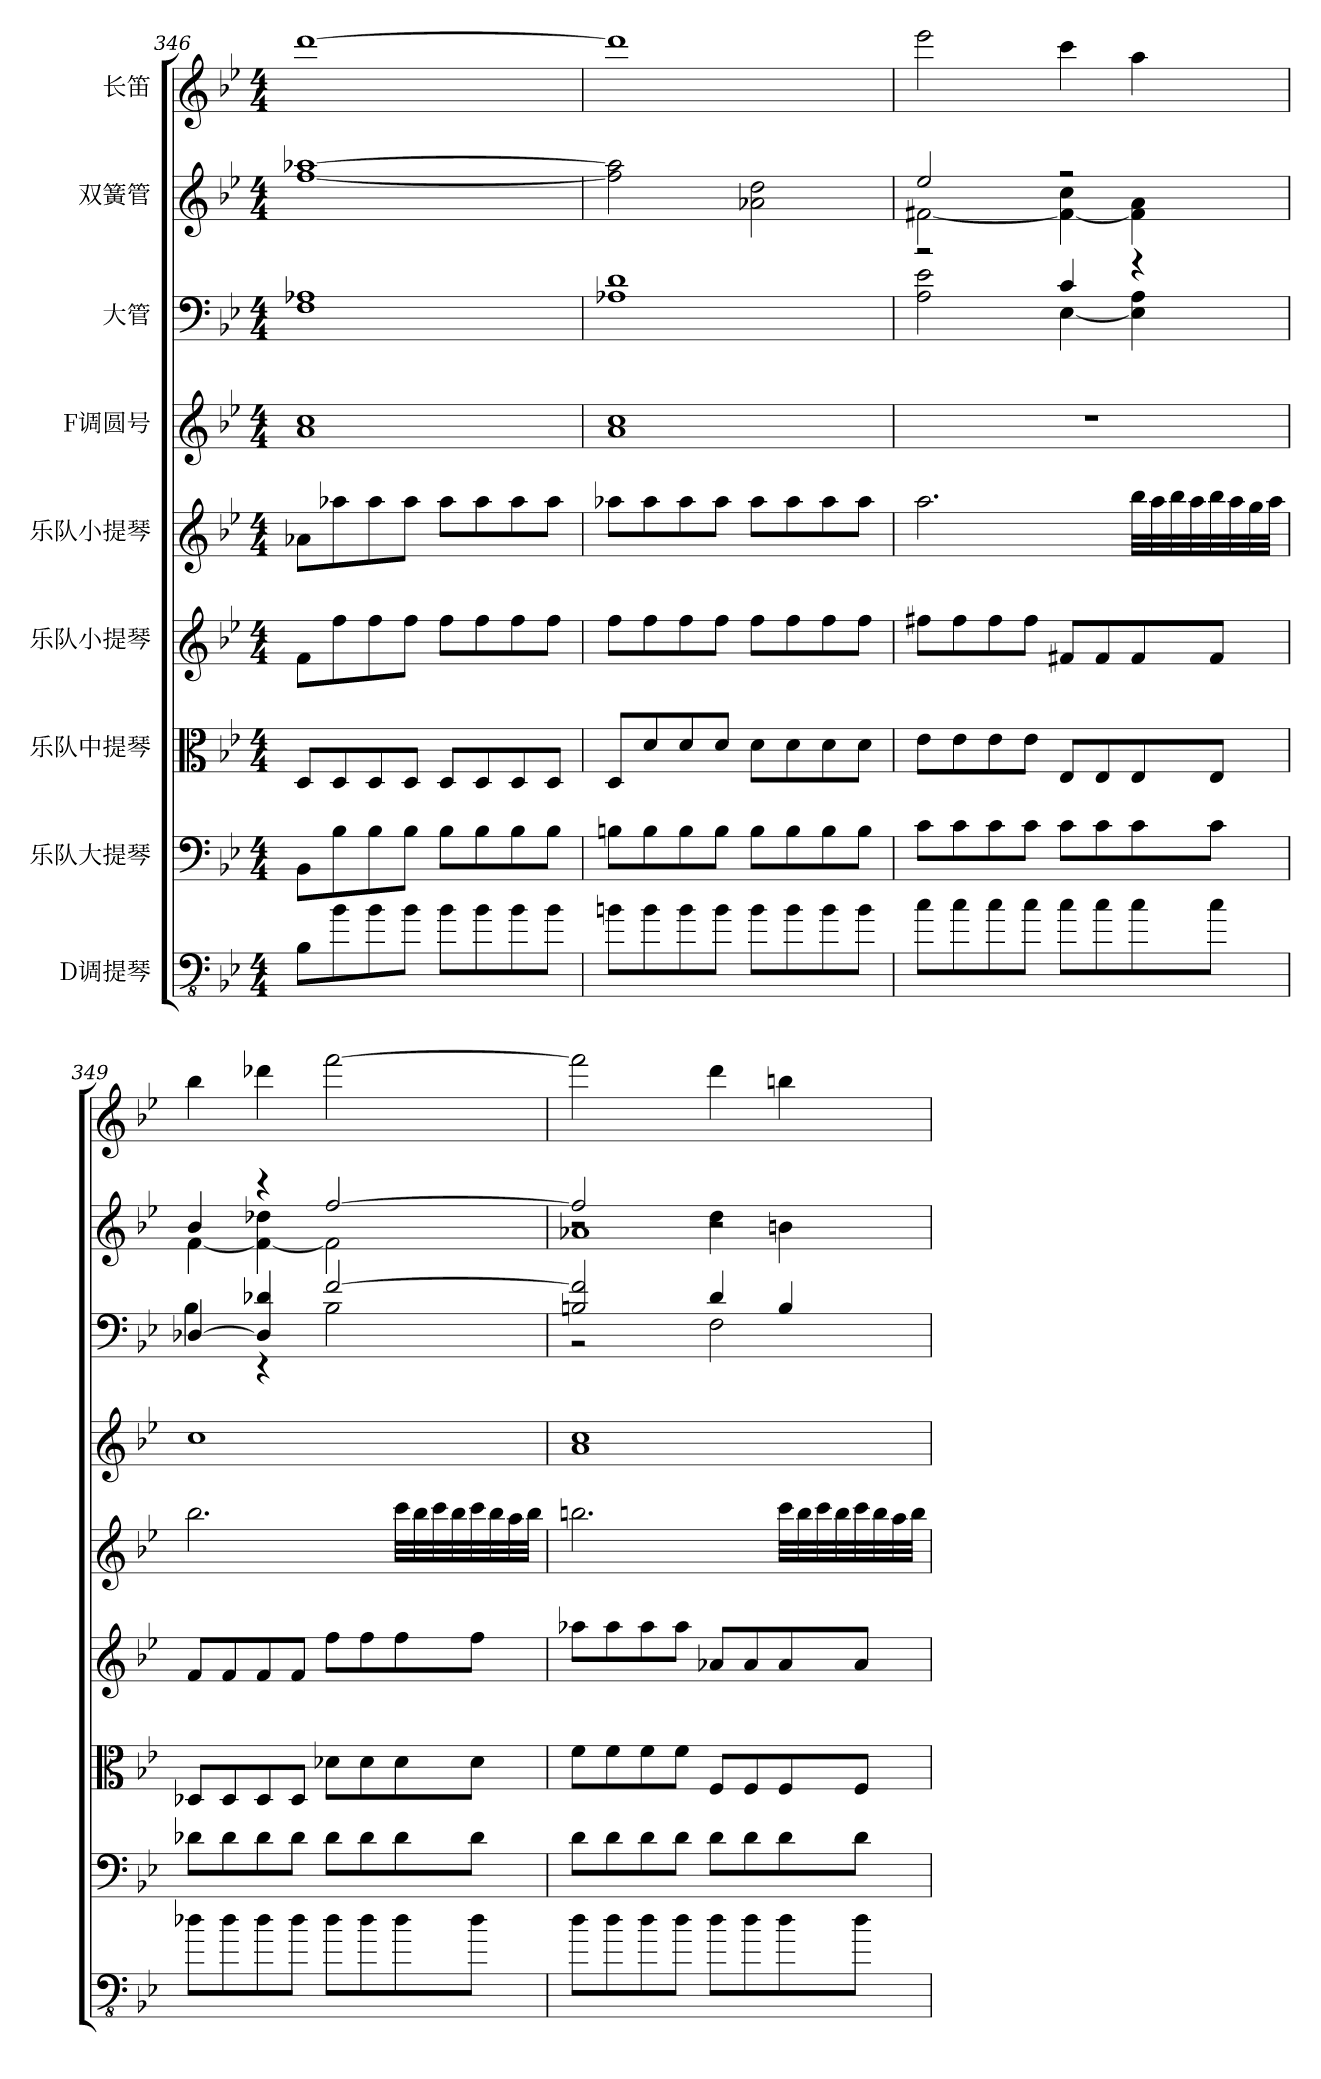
**kern	**kern	**kern	**kern	**kern	**kern	**kern	**kern	**kern
*part9	*part8	*part7	*part6	*part5	*part4	*part3	*part2	*part1
*staff9	*staff8	*staff7	*staff6	*staff5	*staff4	*staff3	*staff2	*staff1
*I"D调提琴	*I"乐队大提琴	*I"乐队中提琴	*I"乐队小提琴	*I"乐队小提琴	*I"F调圆号	*I"大管	*I"双簧管	*I"长笛
*clefFv4	*clefF4	*clefC3	*clefG2	*clefG2	*clefG2	*clefF4	*clefG2	*clefG2
*ITrd7c12	*	*	*	*	*ITrd4c7	*	*	*
*k[b-e-]	*k[b-e-]	*k[b-e-]	*k[b-e-]	*k[b-e-]	*k[b-e-a-]	*k[b-e-]	*k[b-e-]	*k[b-e-]
*M4/4	*M4/4	*M4/4	*M4/4	*M4/4	*M4/4	*M4/4	*M4/4	*M4/4
=346	=346	=346	=346	=346	=346	=346	=346	=346
8BBB-\L	8BB-\L	8D/L	8f\L	8a-X\L	1d 1f	1F 1A-X	[1ff [1aa-X	[1ddd
8BB-\	8B-\	8D/	8ff\	8aa-X\	.	.	.	.
8BB-\	8B-\	8D/	8ff\	8aa-\	.	.	.	.
8BB-\J	8B-\J	8D/J	8ff\J	8aa-\J	.	.	.	.
8BB-\L	8B-\L	8D/L	8ff\L	8aa-\L	.	.	.	.
8BB-\	8B-\	8D/	8ff\	8aa-\	.	.	.	.
8BB-\	8B-\	8D/	8ff\	8aa-\	.	.	.	.
8BB-\J	8B-\J	8D/J	8ff\J	8aa-\J	.	.	.	.
=347	=347	=347	=347	=347	=347	=347	=347	=347
8BBn\L	8Bn\L	8D/L	8ff\L	8aa-X\L	1d 1f	1A-X 1d	2ff\] 2aa-\]	1ddd]
8BB\	8B\	8d/	8ff\	8aa-\	.	.	.	.
8BB\	8B\	8d/	8ff\	8aa-\	.	.	.	.
8BB\J	8B\J	8d/J	8ff\J	8aa-\J	.	.	.	.
8BB\L	8B\L	8d\L	8ff\L	8aa-\L	.	.	2a-X\ 2dd\	.
8BB\	8B\	8d\	8ff\	8aa-\	.	.	.	.
8BB\	8B\	8d\	8ff\	8aa-\	.	.	.	.
8BB\J	8B\J	8d\J	8ff\J	8aa-\J	.	.	.	.
!!LO:PB:g=z
=348	=348	=348	=348	=348	=348	=348	=348	=348
*	*	*	*	*	*	*^	*^	*
8C\L	8c\L	8e-\L	8ff#X\L	2.aa\	1r	2r	2A\ 2e-\	2ee-/	[2f#X\	2eee-\
8C\	8c\	8e-\	8ff#\	.	.	.	.	.	.	.
8C\	8c\	8e-\	8ff#\	.	.	.	.	.	.	.
8C\J	8c\J	8e-\J	8ff#\J	.	.	.	.	.	.	.
8C\L	8c\L	8E-/L	8f#X/L	.	.	4c/	[4E-\	2r	4f#\_ 4cc\	4ccc\
8C\	8c\	8E-/	8f#/	.	.	.	.	.	.	.
8C\	8c\	8E-/	8f#/	32bb-\LLL	.	4r	4E-\] 4A\	.	4f#\] 4a\	4aa\
.	.	.	.	32aa\	.	.	.	.	.	.
.	.	.	.	32bb-\	.	.	.	.	.	.
.	.	.	.	32aa\	.	.	.	.	.	.
8C\J	8c\J	8E-/J	8f#/J	32bb-\	.	.	.	.	.	.
.	.	.	.	32aa\	.	.	.	.	.	.
.	.	.	.	32gg\	.	.	.	.	.	.
.	.	.	.	32aa\JJJ	.	.	.	.	.	.
=349	=349	=349	=349	=349	=349	=349	=349	=349	=349	=349
8D-X\L	8d-X\L	8D-X/L	8f/L	2.bb-\	1f	[4D-X/	4B-\	4b-/	[4f\	4bb-\
8D-\	8d-\	8D-/	8f/	.	.	.	.	.	.	.
8D-\	8d-\	8D-/	8f/	.	.	4D-/] 4d-X/	4r	4r	4f\_ 4dd-X\	4ddd-X\
8D-\J	8d-\J	8D-/J	8f/J	.	.	.	.	.	.	.
8D-\L	8d-\L	8d-X\L	8ff\L	.	.	[2f/	2B-\	[2ff/	2f\]	[2fff\
8D-\	8d-\	8d-\	8ff\	.	.	.	.	.	.	.
8D-\	8d-\	8d-\	8ff\	32ccc\LLL	.	.	.	.	.	.
.	.	.	.	32bb-\	.	.	.	.	.	.
.	.	.	.	32ccc\	.	.	.	.	.	.
.	.	.	.	32bb-\	.	.	.	.	.	.
8D-\J	8d-\J	8d-\J	8ff\J	32ccc\	.	.	.	.	.	.
.	.	.	.	32bb-\	.	.	.	.	.	.
.	.	.	.	32aa\	.	.	.	.	.	.
.	.	.	.	32bb-\JJJ	.	.	.	.	.	.
!!LO:PB:g=z
=350	=350	=350	=350	=350	=350	=350	=350	=350	=350	=350
*	*	*	*	*	*	*	*	*	*^	*
8D\L	8d\L	8f\L	8aa-X\L	2.bbn\	1d 1f	2Bn/ 2f/]	2r	2ff/]	2r	1a-X	2fff\]
8D\	8d\	8f\	8aa-\	.	.	.	.	.	.	.	.
8D\	8d\	8f\	8aa-\	.	.	.	.	.	.	.	.
8D\J	8d\J	8f\J	8aa-\J	.	.	.	.	.	.	.	.
8D\L	8d\L	8F/L	8a-X/L	.	.	4d/	2F\	2r	4dd\	.	4ddd\
8D\	8d\	8F/	8a-/	.	.	.	.	.	.	.	.
8D\	8d\	8F/	8a-/	32ccc\LLL	.	4B/	.	.	4bn\	.	4bbn\
.	.	.	.	32bb\	.	.	.	.	.	.	.
.	.	.	.	32ccc\	.	.	.	.	.	.	.
.	.	.	.	32bb\	.	.	.	.	.	.	.
8D\J	8d\J	8F/J	8a-/J	32ccc\	.	.	.	.	.	.	.
.	.	.	.	32bb\	.	.	.	.	.	.	.
.	.	.	.	32aa\	.	.	.	.	.	.	.
.	.	.	.	32bb\JJJ	.	.	.	.	.	.	.
*	*	*	*	*	*	*v	*v	*	*	*	*
*	*	*	*	*	*	*	*v	*v	*v	*
=	=	=	=	=	=	=	=	=
*-	*-	*-	*-	*-	*-	*-	*-	*-
